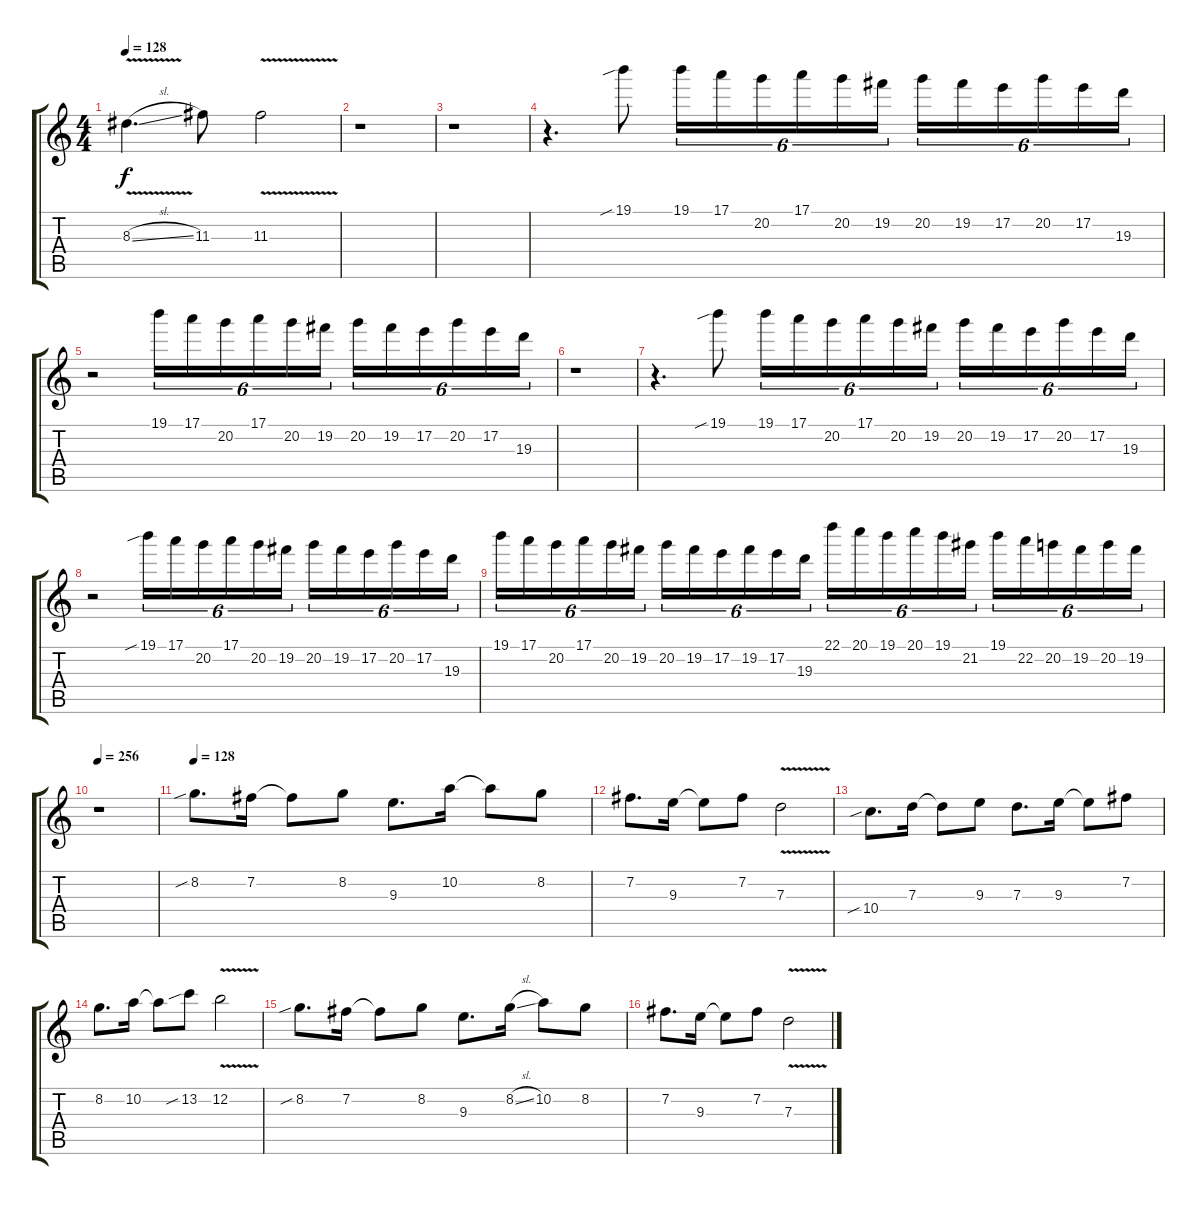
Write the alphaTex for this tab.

\track "" {instrument distortionguitar}
\staff {score tabs}
\tuning (E4 B3 G3 D3 A2 E2) {hide}
\ts (4 4)
\tempo 128
\clef g2
\ks c
8.3{v sl}.4{d dy f} 11.3.8 11.3{v}.2 |
r.1 |
r.1 |
r.4{d} 19.1{sib}.8 19.1.16{tu (6 4)} 17.1.16{tu (6 4)} 20.2.16{tu (6 4)} 17.1.16{tu (6 4)} 20.2.16{tu (6 4)} 19.2.16{tu (6 4)} 20.2.16{tu (6 4)} 19.2.16{tu (6 4)} 17.2.16{tu (6 4)} 20.2.16{tu (6 4)} 17.2.16{tu (6 4)} 19.3.16{tu (6 4)} |
r.2 19.1.16{tu (6 4)} 17.1.16{tu (6 4)} 20.2.16{tu (6 4)} 17.1.16{tu (6 4)} 20.2.16{tu (6 4)} 19.2.16{tu (6 4)} 20.2.16{tu (6 4)} 19.2.16{tu (6 4)} 17.2.16{tu (6 4)} 20.2.16{tu (6 4)} 17.2.16{tu (6 4)} 19.3.16{tu (6 4)} |
r.1 |
r.4{d} 19.1{sib}.8 19.1.16{tu (6 4)} 17.1.16{tu (6 4)} 20.2.16{tu (6 4)} 17.1.16{tu (6 4)} 20.2.16{tu (6 4)} 19.2.16{tu (6 4)} 20.2.16{tu (6 4)} 19.2.16{tu (6 4)} 17.2.16{tu (6 4)} 20.2.16{tu (6 4)} 17.2.16{tu (6 4)} 19.3.16{tu (6 4)} |
r.2 19.1{sib}.16{tu (6 4)} 17.1.16{tu (6 4)} 20.2.16{tu (6 4)} 17.1.16{tu (6 4)} 20.2.16{tu (6 4)} 19.2.16{tu (6 4)} 20.2.16{tu (6 4)} 19.2.16{tu (6 4)} 17.2.16{tu (6 4)} 20.2.16{tu (6 4)} 17.2.16{tu (6 4)} 19.3.16{tu (6 4)} |
19.1.16{tu (6 4)} 17.1.16{tu (6 4)} 20.2.16{tu (6 4)} 17.1.16{tu (6 4)} 20.2.16{tu (6 4)} 19.2.16{tu (6 4)} 20.2.16{tu (6 4)} 19.2.16{tu (6 4)} 17.2.16{tu (6 4)} 19.2.16{tu (6 4)} 17.2.16{tu (6 4)} 19.3.16{tu (6 4)} 22.1.16{tu (6 4)} 20.1.16{tu (6 4)} 19.1.16{tu (6 4)} 20.1.16{tu (6 4)} 19.1.16{tu (6 4)} 21.2.16{tu (6 4)} 19.1.16{tu (6 4)} 22.2.16{tu (6 4)} 20.2.16{tu (6 4)} 19.2.16{tu (6 4)} 20.2.16{tu (6 4)} 19.2.16{tu (6 4)} |
\tempo 256
r.1 |
\tempo 128
8.2{sib}.8{d} 7.2.16 7.2{t}.8 8.2.8 9.3.8{d} 10.2.16 10.2{t}.8 8.2.8 |
7.2.8{d} 9.3.16 9.3{t}.8 7.2.8 7.3{v}.2 |
10.4{sib}.8{d} 7.3.16 7.3{t}.8 9.3.8 7.3.8{d} 9.3.16 9.3{t}.8 7.2.8 |
8.2.8{d} 10.2.16 10.2{t}.8 13.2{sib}.8 12.2{v}.2 |
8.2{sib}.8{d} 7.2.16 7.2{t}.8 8.2.8 9.3.8{d} 8.2{sl}.16 10.2.8 8.2.8 |
7.2.8{d} 9.3.16 9.3{t}.8 7.2.8 7.3{v}.2
